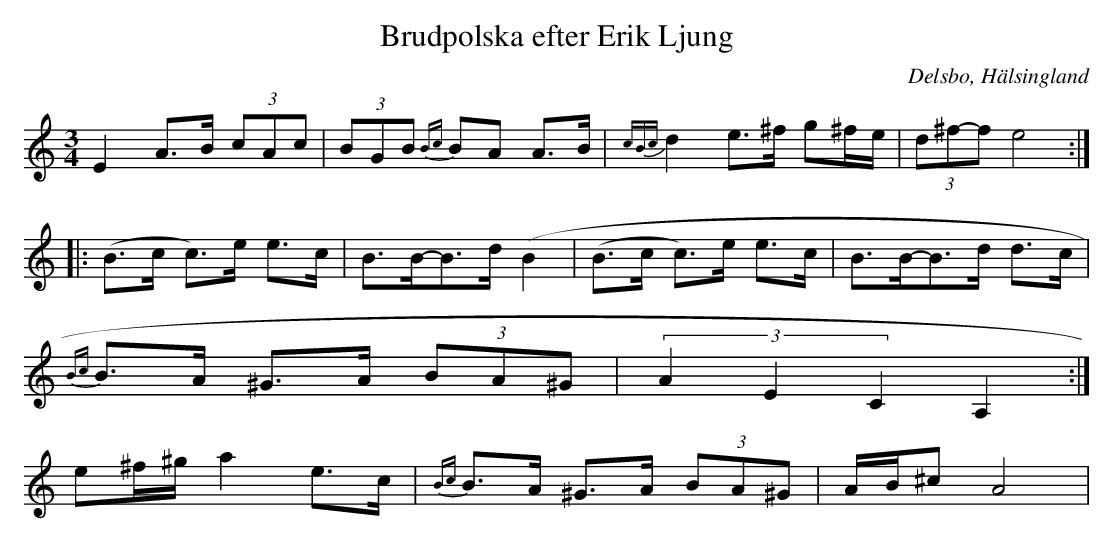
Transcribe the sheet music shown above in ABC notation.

X:1
T: Brudpolska efter Erik Ljung
O: Delsbo, Hälsingland
M: 3/4
L: 1/8
K: Am
E2 A>B (3cAc| (3BGB {Bc}BA A>B|{cBc}d2 e>^f g^f/e/|(3d^f-f e4 :|
|:(B>c c)>e e>c|B>B-B>d (B2|(B>c c)>e e>c|B>B-B>d d>c|
{Bc}B>A ^G>A (3BA^G|(3A2E2C2 A,2:|
e^f/^g/ a2 e>c|{Bc}B>A ^G>A (3BA^G|A/B/^c A4|
